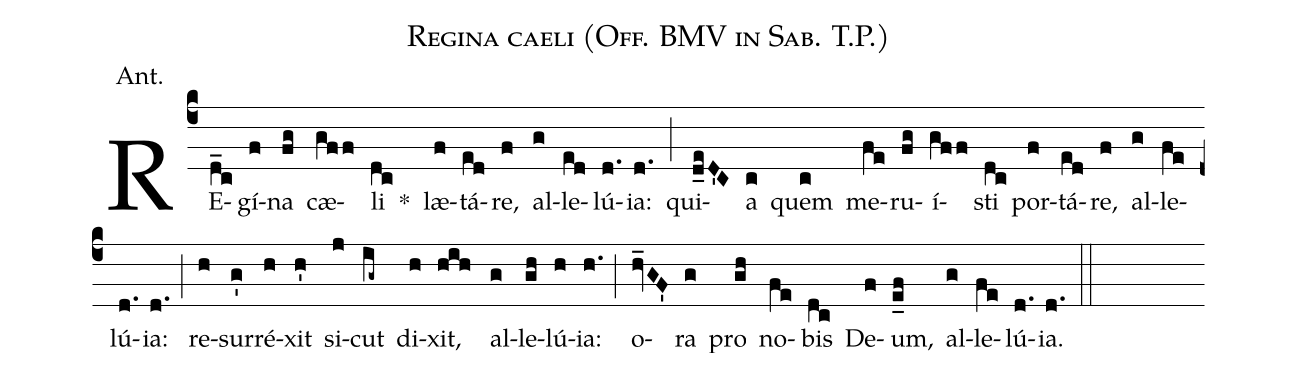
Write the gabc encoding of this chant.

name:Regina caeli (Off. BMV in Sab. T.P.);
office-part:Antiphona;
mode:1;
annotation: Ant.;
%%
(c4)RE(d_c)gí(f)na(fg) cæ(gff)li(dc) *() læ(f)tá(ed)re,(f) al(g)le(ed)lú(d.)ia:(d.) (;)
qui(d_eD'C)a(c) quem(c) me(fe)ru(fg)í(gff)sti(dc) por(f)tá(ed)re,(f) al(g)le(fe)lú(d.)ia:(d.) (;)
re(h)sur(g')ré(h)xit(h') si(j)cut(ig~) di(h)xit,(hih) al(g)le(gh)lú(h)ia:(h.) (;)
o(hv_GF')ra(g) pro(gh) no(fe)bis(dc) De(f)um,(e_f) al(g)le(fe)lú(d.)ia.(d.) (::)
